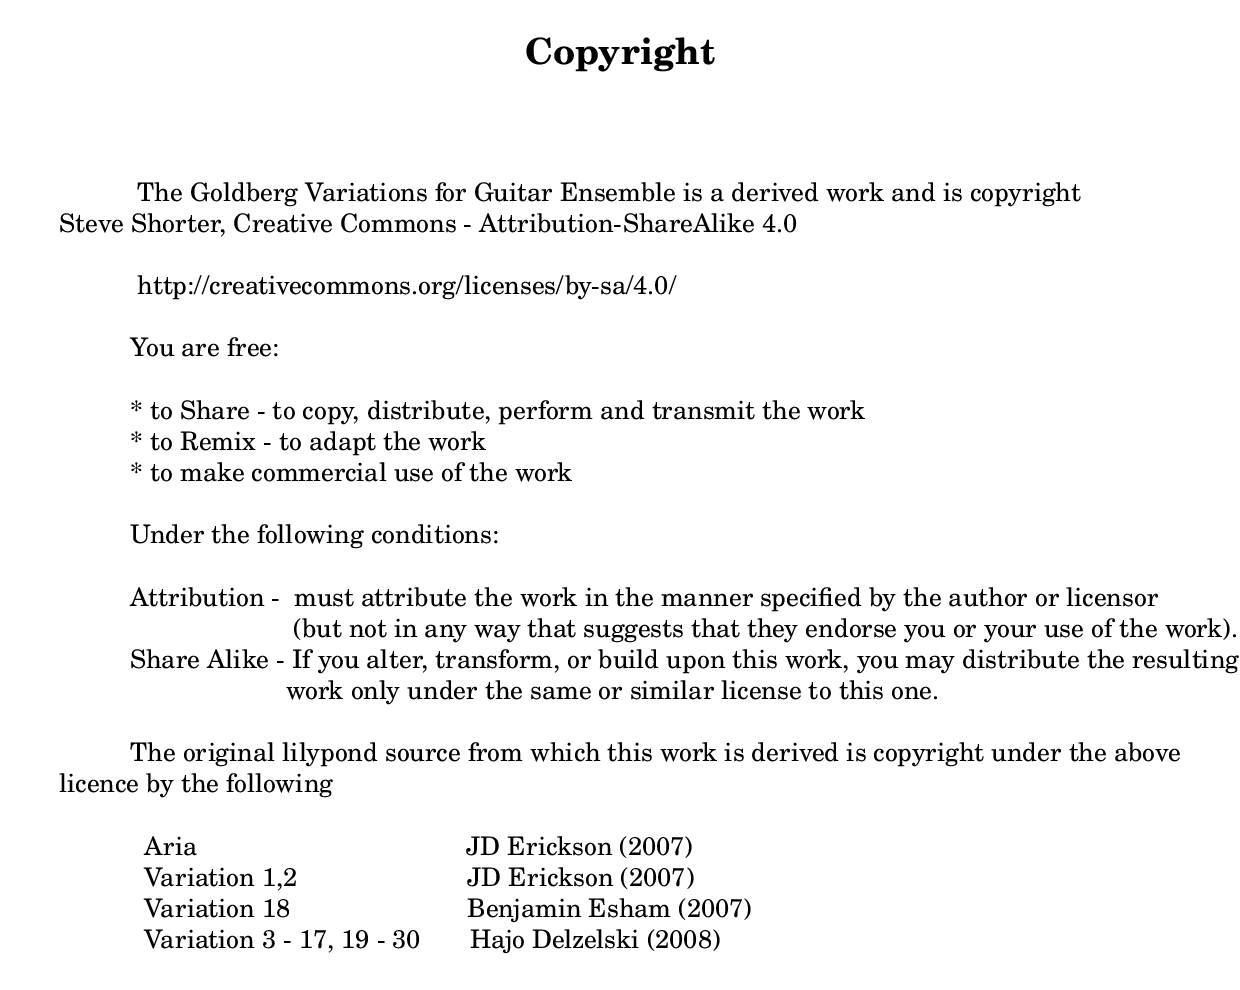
\version "2.18.2"

\bookpart {

    \paper { print-page-number = ##t }

    \header { title = "Copyright" }

    \tocItem \markup { Copyright }

    \markup { \column { 
	" "
	" "
	" "
	\fontsize #1 {

	" "
	"           The Goldberg Variations for Guitar Ensemble is a derived work and is copyright"
        "Steve Shorter, Creative Commons - Attribution-ShareAlike 4.0"
	" "
	"           http://creativecommons.org/licenses/by-sa/4.0/"
	" "
	"          You are free:"
	" "
	"          * to Share - to copy, distribute, perform and transmit the work"
	"          * to Remix - to adapt the work"
	"          * to make commercial use of the work"
	" "
	"          Under the following conditions:"
	" "
	"          Attribution -  must attribute the work in the manner specified by the author or licensor"
        "                                 (but not in any way that suggests that they endorse you or your use of the work)."
	"          Share Alike - If you alter, transform, or build upon this work, you may distribute the resulting"
        "                                work only under the same or similar license to this one."
	" "
	"          The original lilypond source from which this work is derived is copyright under the above"
        "licence by the following"
	" "
	"            Aria                                      JD Erickson (2007)"
	"            Variation 1,2                        JD Erickson (2007)"
	"            Variation 18                         Benjamin Esham (2007)"
	"            Variation 3 - 17, 19 - 30       Hajo Delzelski (2008)"
	" "
	" "
	" "
	" "
	" "
	" "
	" "
	" "
	" "
	" "
	" "
	" "
	" "
	" "
	" "
	" "
	" "
	" "
	}
       }
    }
\version "2.18.2"
}
